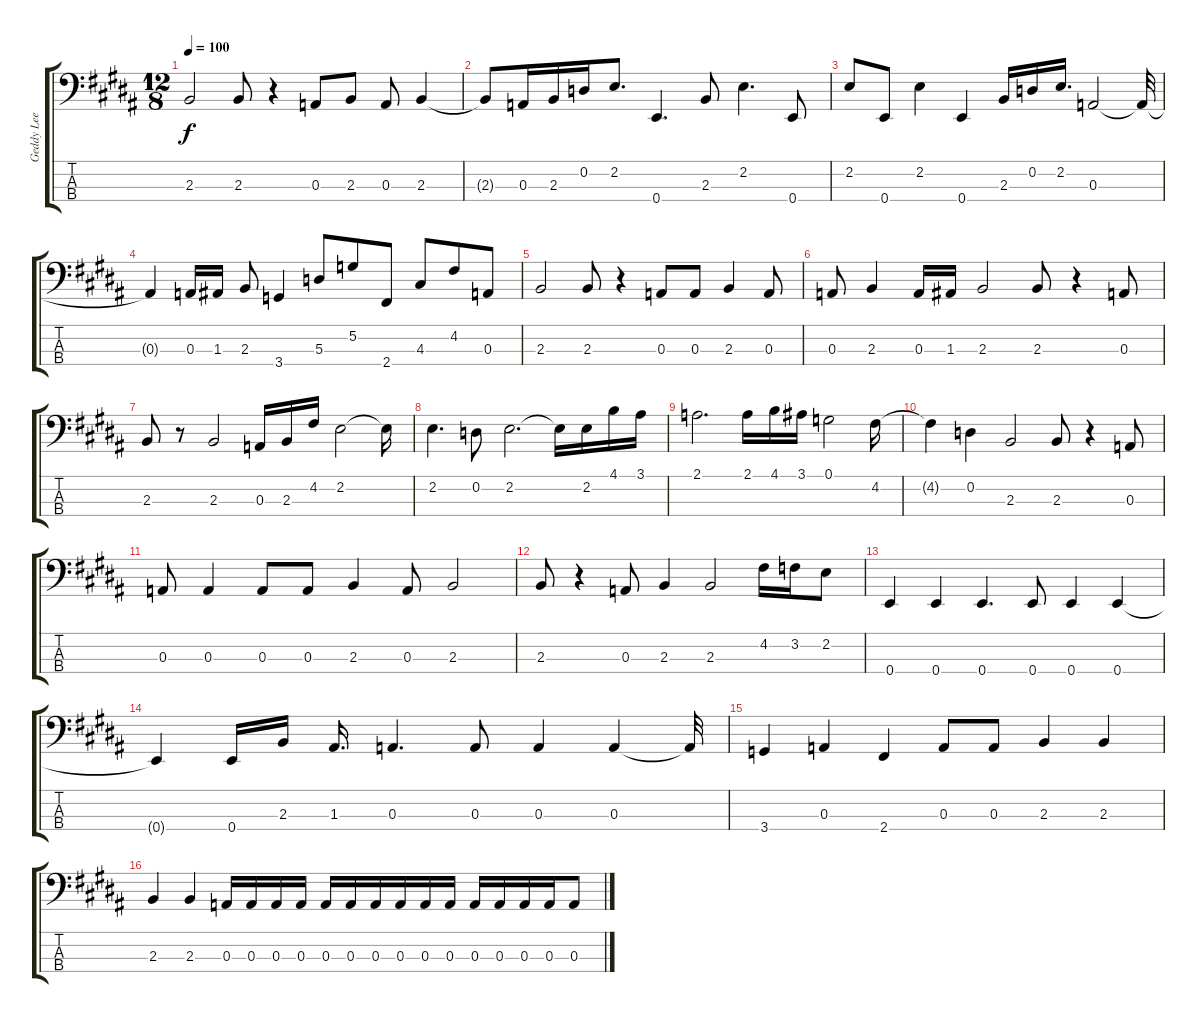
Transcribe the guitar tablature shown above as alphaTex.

\track ("Geddy Lee Bass" "Geddy Lee ") {instrument electricbassfinger}
\staff {score tabs}
\tuning (G2 D2 A1 E1) {hide}
\ts (12 8)
\tempo 100
\clef f4
\ks b
2.3.2{dy f} 2.3.8 r.4 0.3.8 2.3.8 0.3.8 2.3.4 |
2.3{t}.8 0.3.16 2.3.16 0.2.16 2.2.8{d} 0.4.4{d} 2.3.8 2.2.4{d} 0.4.8 |
2.2.8 0.4.8 2.2.4 0.4.4 2.3.16 0.2.16 2.2.16{d} 0.3.2 0.3{t}.32 |
0.3{t}.4 0.3.16 1.3.16 2.3.8 3.4.4 5.3.8 5.2.8 2.4.8 4.3.8 4.2.8 0.3.8 |
2.3.2 2.3.8 r.4 0.3.8 0.3.8 2.3.4 0.3.8 |
0.3.8 2.3.4 0.3.16 1.3.16 2.3.2 2.3.8 r.4 0.3.8 |
2.3.8 r.8 2.3.2 0.3.16 2.3.16 4.2.16 2.2.2 2.2{t}.16 |
2.2.4{d} 0.2.8 2.2.2{d} 2.2{t}.16 2.2.16 4.1.16 3.1.16 |
2.1.2{d} 2.1.16 4.1.16 3.1.16 0.1.2 4.2.16 |
4.2{t}.4 0.2.4 2.3.2 2.3.8 r.4 0.3.8 |
0.3.8 0.3.4 0.3.8 0.3.8 2.3.4 0.3.8 2.3.2 |
2.3.8 r.4 0.3.8 2.3.4 2.3.2 4.2.16 3.2.16 2.2.8 |
0.4.4 0.4.4 0.4.4{d} 0.4.8 0.4.4 0.4.4 |
0.4{t}.4 0.4.16 2.3.16 1.3.16{d} 0.3.4{d} 0.3.8 0.3.4 0.3.4 0.3{t}.32 |
3.4.4 0.3.4 2.4.4 0.3.8 0.3.8 2.3.4 2.3.4 |
2.3.4 2.3.4 0.3.16 0.3.16 0.3.16 0.3.16 0.3.16 0.3.16 0.3.16 0.3.16 0.3.16 0.3.16 0.3.16 0.3.16 0.3.16 0.3.16 0.3.8
